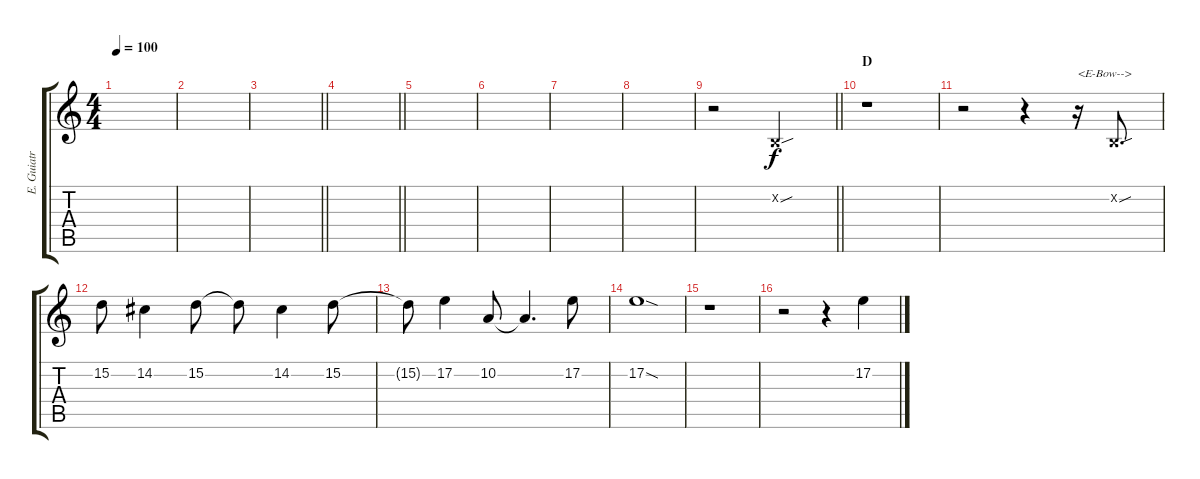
\track ("E. Guiatr IV (Hiroto)" "E. Guiatr ") {instrument lead1square}
\staff {score tabs}
\tuning (E4 B3 G3 D3 A2 E2) {hide}
\ts (4 4)
\tempo 100
\clef g2
\ks c
|
|
\barLineRight lightlight
|
\barLineRight lightlight
|
|
|
|
|
\barLineRight lightlight
r.2 0.2{sou x}.2 |
\section ("" "D")
r.1 |
r.2 r.4 r.16{txt "<E-Bow-->"} 0.2{sou x}.8{d} |
15.2.8 14.2.4 15.2.8 15.2{t}.8 14.2.4 15.2.8 |
15.2{t}.8 17.2.4 10.2.8 10.2{t}.4{d} 17.2.8 |
17.2{sod}.1 |
r.1 |
r.2 r.4 17.2.4
